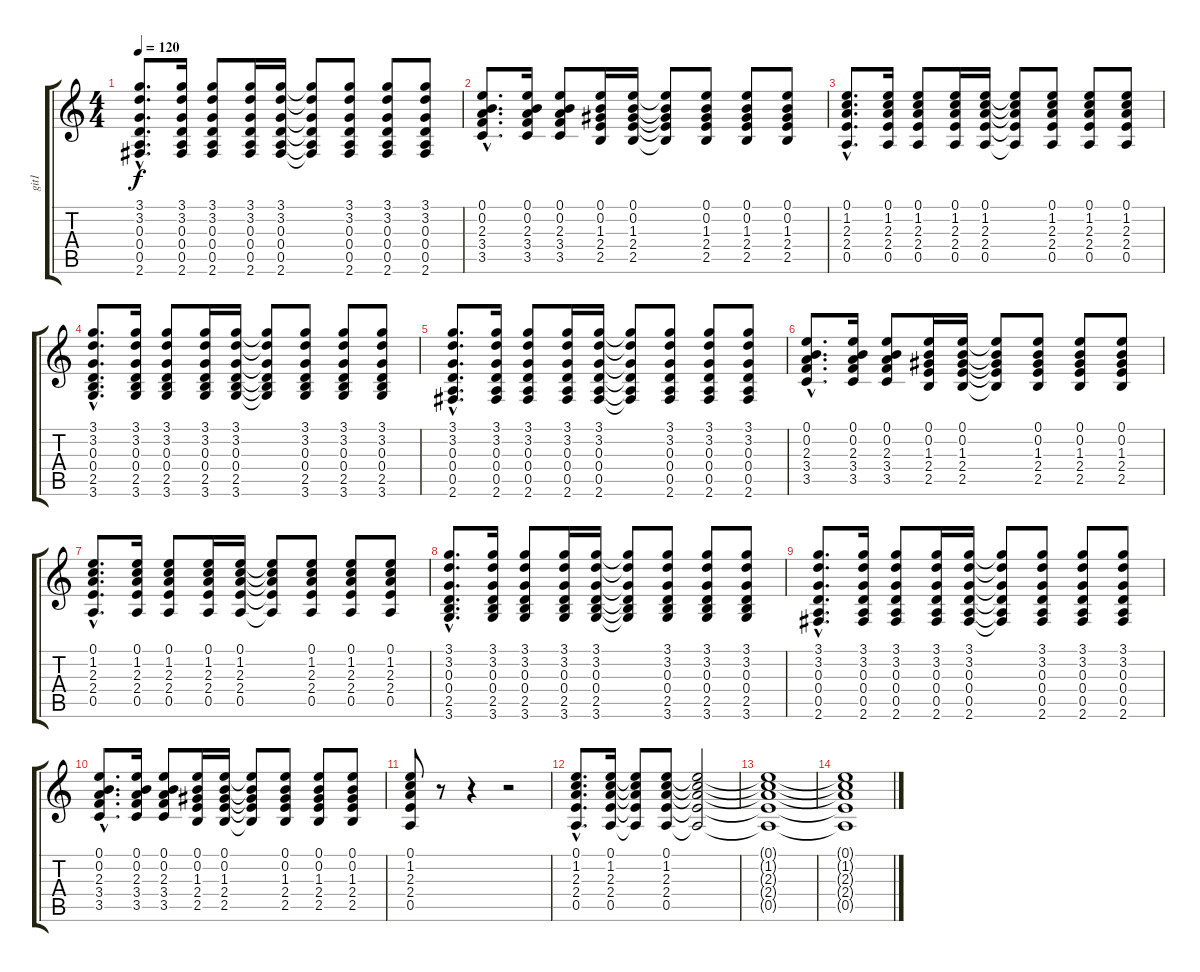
\track ("git1" "git1") {instrument distortionguitar}
\staff {score tabs}
\tuning (E4 B3 G3 D3 A2 E2) {hide}
\ts (4 4)
\tempo 120
\clef g2
\ks c
(3.1{hac} 3.2{hac} 0.3{hac} 0.4{hac} 0.5{hac} 2.6{hac}).8{d dy f} (3.1 3.2 0.3 0.4 0.5 2.6).16 (3.1 3.2 0.3 0.4 0.5 2.6).8 (3.1 3.2 0.3 0.4 0.5 2.6).16 (3.1 3.2 0.3 0.4 0.5 2.6).16 (3.1{t} 3.2{t} 0.3{t} 0.4{t} 0.5{t} 2.6{t}).8 (3.1 3.2 0.3 0.4 0.5 2.6).8 (3.1 3.2 0.3 0.4 0.5 2.6).8 (3.1 3.2 0.3 0.4 0.5 2.6).8 |
(0.1{hac} 0.2{hac} 2.3{hac} 3.4{hac} 3.5{hac}).8{d} (0.1 0.2 2.3 3.4 3.5).16 (0.1 0.2 2.3 3.4 3.5).8 (0.1 0.2 1.3 2.4 2.5).16 (0.1 0.2 1.3 2.4 2.5).16 (0.1{t} 0.2{t} 1.3{t} 2.4{t} 2.5{t}).8 (0.1 0.2 1.3 2.4 2.5).8 (0.1 0.2 1.3 2.4 2.5).8 (0.1 0.2 1.3 2.4 2.5).8 |
(0.1{hac} 1.2{hac} 2.3{hac} 2.4{hac} 0.5{hac}).8{d} (0.1 1.2 2.3 2.4 0.5).16 (0.1 1.2 2.3 2.4 0.5).8 (0.1 1.2 2.3 2.4 0.5).16 (0.1 1.2 2.3 2.4 0.5).16 (0.1{t} 1.2{t} 2.3{t} 2.4{t} 0.5{t}).8 (0.1 1.2 2.3 2.4 0.5).8 (0.1 1.2 2.3 2.4 0.5).8 (0.1 1.2 2.3 2.4 0.5).8 |
(3.1{hac} 3.2{hac} 0.3{hac} 0.4{hac} 2.5{hac} 3.6{hac}).8{d} (3.1 3.2 0.3 0.4 2.5 3.6).16 (3.1 3.2 0.3 0.4 2.5 3.6).8 (3.1 3.2 0.3 0.4 2.5 3.6).16 (3.1 3.2 0.3 0.4 2.5 3.6).16 (3.1{t} 3.2{t} 0.3{t} 0.4{t} 2.5{t} 3.6{t}).8 (3.1 3.2 0.3 0.4 2.5 3.6).8 (3.1 3.2 0.3 0.4 2.5 3.6).8 (3.1 3.2 0.3 0.4 2.5 3.6).8 |
(3.1{hac} 3.2{hac} 0.3{hac} 0.4{hac} 0.5{hac} 2.6{hac}).8{d} (3.1 3.2 0.3 0.4 0.5 2.6).16 (3.1 3.2 0.3 0.4 0.5 2.6).8 (3.1 3.2 0.3 0.4 0.5 2.6).16 (3.1 3.2 0.3 0.4 0.5 2.6).16 (3.1{t} 3.2{t} 0.3{t} 0.4{t} 0.5{t} 2.6{t}).8 (3.1 3.2 0.3 0.4 0.5 2.6).8 (3.1 3.2 0.3 0.4 0.5 2.6).8 (3.1 3.2 0.3 0.4 0.5 2.6).8 |
(0.1{hac} 0.2{hac} 2.3{hac} 3.4{hac} 3.5{hac}).8{d} (0.1 0.2 2.3 3.4 3.5).16 (0.1 0.2 2.3 3.4 3.5).8 (0.1 0.2 1.3 2.4 2.5).16 (0.1 0.2 1.3 2.4 2.5).16 (0.1{t} 0.2{t} 1.3{t} 2.4{t} 2.5{t}).8 (0.1 0.2 1.3 2.4 2.5).8 (0.1 0.2 1.3 2.4 2.5).8 (0.1 0.2 1.3 2.4 2.5).8 |
(0.1{hac} 1.2{hac} 2.3{hac} 2.4{hac} 0.5{hac}).8{d} (0.1 1.2 2.3 2.4 0.5).16 (0.1 1.2 2.3 2.4 0.5).8 (0.1 1.2 2.3 2.4 0.5).16 (0.1 1.2 2.3 2.4 0.5).16 (0.1{t} 1.2{t} 2.3{t} 2.4{t} 0.5{t}).8 (0.1 1.2 2.3 2.4 0.5).8 (0.1 1.2 2.3 2.4 0.5).8 (0.1 1.2 2.3 2.4 0.5).8 |
(3.1{hac} 3.2{hac} 0.3{hac} 0.4{hac} 2.5{hac} 3.6{hac}).8{d} (3.1 3.2 0.3 0.4 2.5 3.6).16 (3.1 3.2 0.3 0.4 2.5 3.6).8 (3.1 3.2 0.3 0.4 2.5 3.6).16 (3.1 3.2 0.3 0.4 2.5 3.6).16 (3.1{t} 3.2{t} 0.3{t} 0.4{t} 2.5{t} 3.6{t}).8 (3.1 3.2 0.3 0.4 2.5 3.6).8 (3.1 3.2 0.3 0.4 2.5 3.6).8 (3.1 3.2 0.3 0.4 2.5 3.6).8 |
(3.1{hac} 3.2{hac} 0.3{hac} 0.4{hac} 0.5{hac} 2.6{hac}).8{d} (3.1 3.2 0.3 0.4 0.5 2.6).16 (3.1 3.2 0.3 0.4 0.5 2.6).8 (3.1 3.2 0.3 0.4 0.5 2.6).16 (3.1 3.2 0.3 0.4 0.5 2.6).16 (3.1{t} 3.2{t} 0.3{t} 0.4{t} 0.5{t} 2.6{t}).8 (3.1 3.2 0.3 0.4 0.5 2.6).8 (3.1 3.2 0.3 0.4 0.5 2.6).8 (3.1 3.2 0.3 0.4 0.5 2.6).8 |
(0.1{hac} 0.2{hac} 2.3{hac} 3.4{hac} 3.5{hac}).8{d} (0.1 0.2 2.3 3.4 3.5).16 (0.1 0.2 2.3 3.4 3.5).8 (0.1 0.2 1.3 2.4 2.5).16 (0.1 0.2 1.3 2.4 2.5).16 (0.1{t} 0.2{t} 1.3{t} 2.4{t} 2.5{t}).8 (0.1 0.2 1.3 2.4 2.5).8 (0.1 0.2 1.3 2.4 2.5).8 (0.1 0.2 1.3 2.4 2.5).8 |
(0.1 1.2 2.3 2.4 0.5).8 r.8 r.4 r.2 |
(0.1{hac} 1.2{hac} 2.3{hac} 2.4{hac} 0.5{hac}).8{d} (0.1 1.2 2.3 2.4 0.5).16 (0.1{t} 1.2{t} 2.3{t} 2.4{t} 0.5{t}).8 (0.1 1.2 2.3 2.4 0.5).8 (0.1{t} 1.2{t} 2.3{t} 2.4{t} 0.5{t}).2 |
(0.1{t} 1.2{t} 2.3{t} 2.4{t} 0.5{t}).1 |
(0.1{t} 1.2{t} 2.3{t} 2.4{t} 0.5{t}).1
